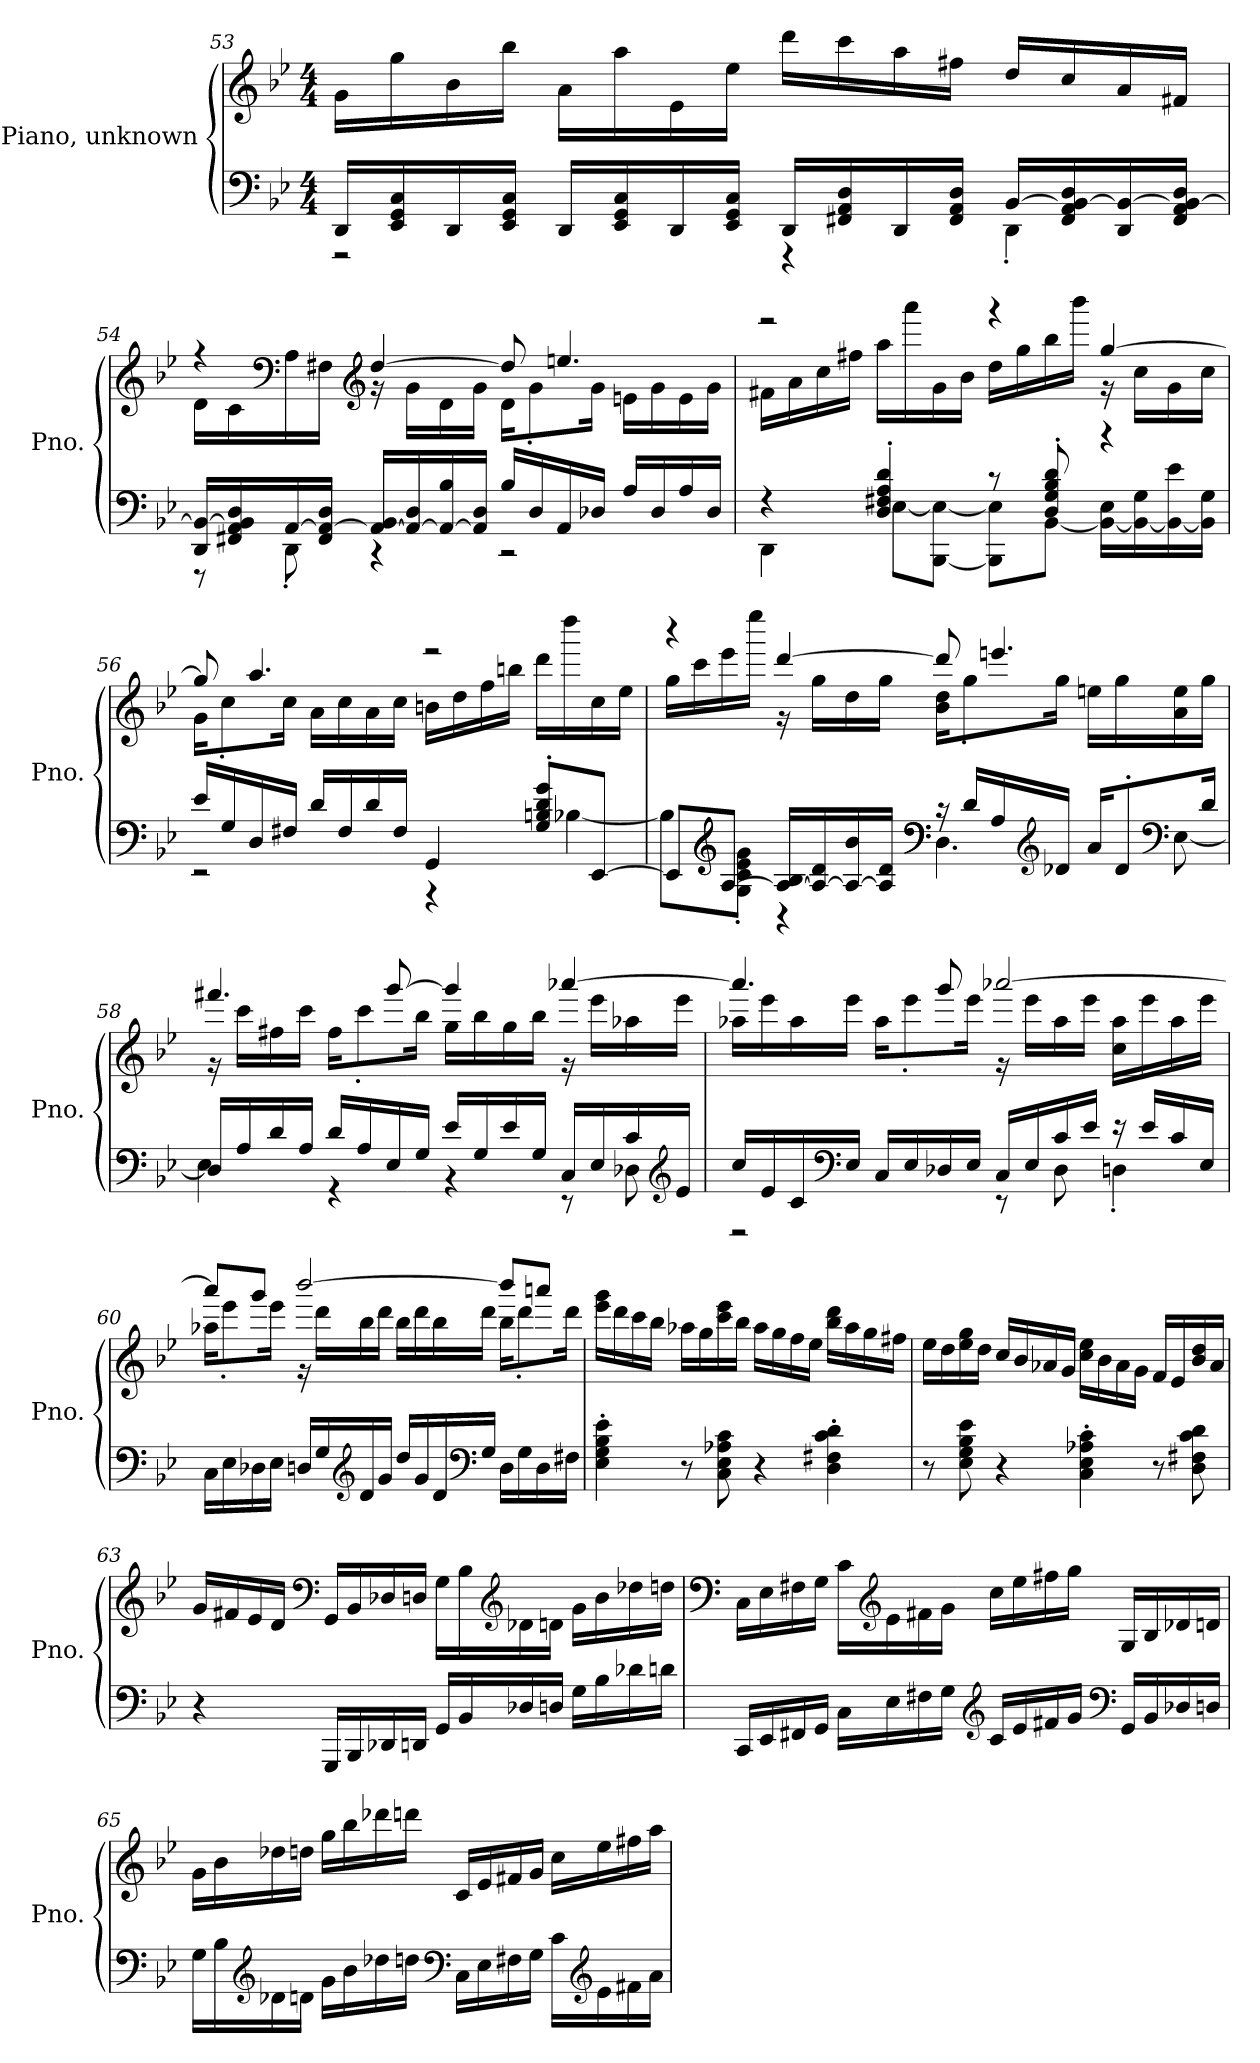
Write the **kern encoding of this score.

**kern	**kern
*part1	*part1
*staff2	*staff1
*I"Piano, unknown	*
*I'Pno.	*
!!LO:PB:g=z
*clefF4	*clefG2
*k[b-e-]	*k[b-e-]
*M4/4	*M4/4
=53	=53
*^	*
16DD/LL	2r	16g\LL
16EE-/ 16GG/ 16C/	.	16gg\
16DD/	.	16b-\
16EE-/ 16GG/ 16C/JJ	.	16bb-\JJ
16DD/LL	.	16a\LL
16EE-/ 16GG/ 16C/	.	16aa\
16DD/	.	16e-\
16EE-/ 16GG/ 16C/JJ	.	16ee-\JJ
16DD/LL	4r	16ddd\LL
16FF#X/ 16AA/ 16D/	.	16ccc\
16DD/	.	16aa\
16FF#/ 16AA/ 16D/JJ	.	16ff#X\JJ
[16BB-/LL	4DD'\	16dd/LL
16FF#/ 16AA/ 16BB-/_ 16D/	.	16cc/
16DD/ 16BB-/_	.	16a/
16FF#/ 16AA/ 16BB-/_ 16D/JJ	.	16f#X/JJ
!!LO:LB:g=z
=54	=54	=54
*	*	*^
16DD/ 16BB-/_LL	8r	4r	16d\LL
16FF#X/ 16AA/ 16BB-/] 16D/	.	.	16c\
*	*	*clefF4	*
[16AA/	8DD'\	.	16A\
16FF#/ 16AA/_ 16D/JJ	.	.	16F#X\JJ
*	*	*clefG2	*
16AA/_ 16BB-/LL	4r	[4dd/	16r
16AA/_ 16D/	.	.	16g\LL
16AA/_ 16B-/	.	.	16d\
16AA/] 16D/JJ	.	.	16g\JJ
16B-/LL	2r	8dd/]	16d\KL
16D/	.	.	8g'\
16AA/	.	4.een/	.
16D-X/JJ	.	.	16g\Jk
16A/LL	.	.	16en\LL
16D-/	.	.	16g\
16A/	.	.	16e\
16D-/JJ	.	.	16g\JJ
!!LO:LB:g=z	!!
=55	=55	=55	=55
4r	4DD\	2r	16f#X\LL
.	.	.	16a\
.	.	.	16cc\
.	.	.	16ff#X\JJ
4D/' 4F#X/' 4A/' 4d/'	[8E-\L	.	16aa\LL
.	.	.	16aaa\
.	[8BBB-\ 8E-\_J	.	16g\
.	.	.	16b-\JJ
8r	8BBB-\] 8E-\]L	4r	16dd\LL
.	.	.	16gg\
8D/' 8G/' 8B-/' 8d/'	[8BB-\J	.	16bb-\
.	.	.	16bbb-\JJ
4r	16BB-\_ 16E-\LL	[4gg/	16r
.	16BB-\_ 16G\	.	16cc\LL
.	16BB-\_ 16e-\	.	16g\
.	16BB-\] 16G\JJ	.	16cc\JJ
=56	=56	=56	=56
16e-/LL	2r	8gg/]	16g\KL
16G/	.	.	8cc'\
16D/	.	4.aa/	.
16F#X/JJ	.	.	16cc\Jk
16d/LL	.	.	16a\LL
16F#/	.	.	16cc\
16d/	.	.	16a\
16F#/JJ	.	.	16cc\JJ
4GG/	4r	2r	16bn\LL
.	.	.	16dd\
.	.	.	16ff\
.	.	.	16bbn\JJ
8G/' 8Bn/' 8d/' 8g/'L	[4B-X\	.	16ddd\LL
.	.	.	16dddd\
[8EE-/J	.	.	16cc\
.	.	.	16ee-\JJ
!!LO:LB:g=z	!!
=57	=57	=57	=57
8EE-/L]	8B-\L]	4r	16gg\LL
.	.	.	16ccc\
*clefG2	*	*	*
[8A/J	8G\' 8c\' 8e-\' 8g\'J	.	16eee-\
.	.	.	16eeee-\JJ
16A/_ 16B-/LL	4r	[4ddd/	16r
16A/_ 16d/	.	.	16gg\LL
16A/_ 16b-/	.	.	16dd\
16A/] 16d/JJ	.	.	16gg\JJ
*clefF4	*	*	*
16r	4.D\	8ddd/]	16b-\ 16dd\KL
16d/LL	.	.	8gg'\
16A/	.	4.eeen/	.
*clefG2	*	*	*
16d-X/JJ	.	.	16gg\Jk
16a/KL	.	.	16een\LL
8d-'/	.	.	16gg\
*clefF4	*	*	*
.	[8E-\	.	16a\ 16ee\
16d-/Jk	.	.	16gg\JJ
!!LO:LB:g=z	!!
=58	=58	=58	=58
16D/LL	4E-\]	4.fff#X/	16r
16A/	.	.	16ccc\LL
16d/	.	.	16ff#X\
16A/JJ	.	.	16ccc\JJ
16d/LL	4r	.	16ff#\KL
16A/	.	.	8ccc'\
16E-/	.	[8ggg/	.
16G/JJ	.	.	16bb-\Jk
16e-/LL	4r	4ggg/]	16gg\LL
16G/	.	.	16bb-\
16e-/	.	.	16gg\
16G/JJ	.	.	16bb-\JJ
16C/LL	8r	[4aaa-X/	16r
16E-/	.	.	16eee-\LL
16c/	8D-X\	.	16aa-X\
*clefG2	*	*	*
16e-/JJ	.	.	16eee-\JJ
!!LO:LB:g=z	!!
=59	=59	=59	=59
16cc/LL	2r	4.aaa-/]	16aa-X\LL
16e-/	.	.	16eee-\
16c/	.	.	16aa-\
*clefF4	*	*	*
16E-/JJ	.	.	16eee-\JJ
16C/LL	.	.	16aa-\KL
16E-/	.	.	8eee-'\
16D-X/	.	8ggg/	.
16E-/JJ	.	.	16eee-\Jk
16C/LL	8r	[2aaa-X/	16r
16E-/	.	.	16eee-\LL
16c/	8D-\	.	16aa-\
16e-/JJ	.	.	16eee-\JJ
16r	4Dn'\	.	16cc\ 16aa-\LL
16e-/LL	.	.	16eee-\
16c/	.	.	16aa-\
16E-/JJ	.	.	16eee-\JJ
*v	*v	*	*
!!LO:PB:g=z	!!
=60	=60	=60
16C\LL	8aaa-/L]	16aa-X\KL
16E-\	.	8eee-'\
16D-X\	8ggg/J	.
16E-\JJ	.	16eee-\Jk
16Dn/LL	[2bbb-/	16r
16G/	.	16ddd\LL
*clefG2	*	*
16d/	.	16bb-\
16g/JJ	.	16ddd\JJ
16dd/LL	.	16bb-\LL
16g/	.	16ddd\
16d/	.	16bb-\
*clefF4	*	*
16G/JJ	.	16ddd\JJ
16D\LL	8bbb-/L]	16bb-\KL
16G\	.	8ddd'\
16D\	8aaan/J	.
16F#X\JJ	.	16ddd\Jk
*	*v	*v
!!LO:LB:g=z
=61	=61
4E-\' 4G\' 4B-\' 4e-\'	16eee-\ 16ggg\LL
.	16ddd\
.	16ccc\
.	16bb-\JJ
8r	16aa-X\LL
.	16gg\
8C\ 8E-\ 8A-X\ 8c\	16ccc\ 16eee-\
.	16bb-\JJ
4r	16aa-\LL
.	16gg\
.	16ff\
.	16ee-\JJ
4D\' 4F#X\' 4c\' 4d\'	16bb-\ 16ddd\LL
.	16aa-\
.	16gg\
.	16ff#X\JJ
=62	=62
8r	16ee-\LL
.	16dd\
8E-\ 8G\ 8B-\ 8e-\	16ee-\ 16gg\
.	16dd\JJ
4r	16cc/LL
.	16b-/
.	16a-X/
.	16g/JJ
4C\' 4E-\' 4A-X\' 4c\'	16cc\ 16ee-\LL
.	16b-\
.	16a-\
.	16g\JJ
8r	16f/LL
.	16e-/
8D\ 8F#X\ 8c\ 8d\	16b-/ 16dd/
.	16a-/JJ
!!LO:LB:g=z
=63	=63
4r	16g/LL
.	16f#X/
.	16e-/
.	16d/JJ
*	*clefF4
16GGG/LL	16GG/LL
16BBB-/	16BB-/
16DD-X/	16D-X/
16DDn/JJ	16Dn/JJ
16GG/LL	16G\LL
16BB-/	16B-\
*	*clefG2
16D-X/	16d-X\
16Dn/JJ	16dn\JJ
16G\LL	16g\LL
16B-\	16b-\
16d-X\	16dd-X\
16dn\JJ	16ddn\JJ
!!LO:LB:g=z
=64	=64
*	*clefF4
16CC/LL	16C\LL
16EE-/	16E-\
16FF#X/	16F#X\
16GG/JJ	16G\JJ
16C\LL	16c\LL
*	*clefG2
16E-\	16e-\
16F#X\	16f#X\
16G\JJ	16g\JJ
*clefG2	*
16c/LL	16cc\LL
16e-/	16ee-\
16f#X/	16ff#X\
16g/JJ	16gg\JJ
*clefF4	*
16GG/LL	16G/LL
16BB-/	16B-/
16D-X/	16d-X/
16Dn/JJ	16dn/JJ
!!LO:LB:g=z
=65	=65
16G\LL	16g\LL
16B-\	16b-\
*clefG2	*
16d-X\	16dd-X\
16dn\JJ	16ddn\JJ
16g\LL	16gg\LL
16b-\	16bb-\
16dd-X\	16ddd-X\
16ddn\JJ	16dddn\JJ
*clefF4	*
16C\LL	16c/LL
16E-\	16e-/
16F#X\	16f#X/
16G\JJ	16g/JJ
16c\LL	16cc\LL
*clefG2	*
16e-\	16ee-\
16f#X\	16ff#X\
16a\JJ	16aa\JJ
=	=
*-	*-
